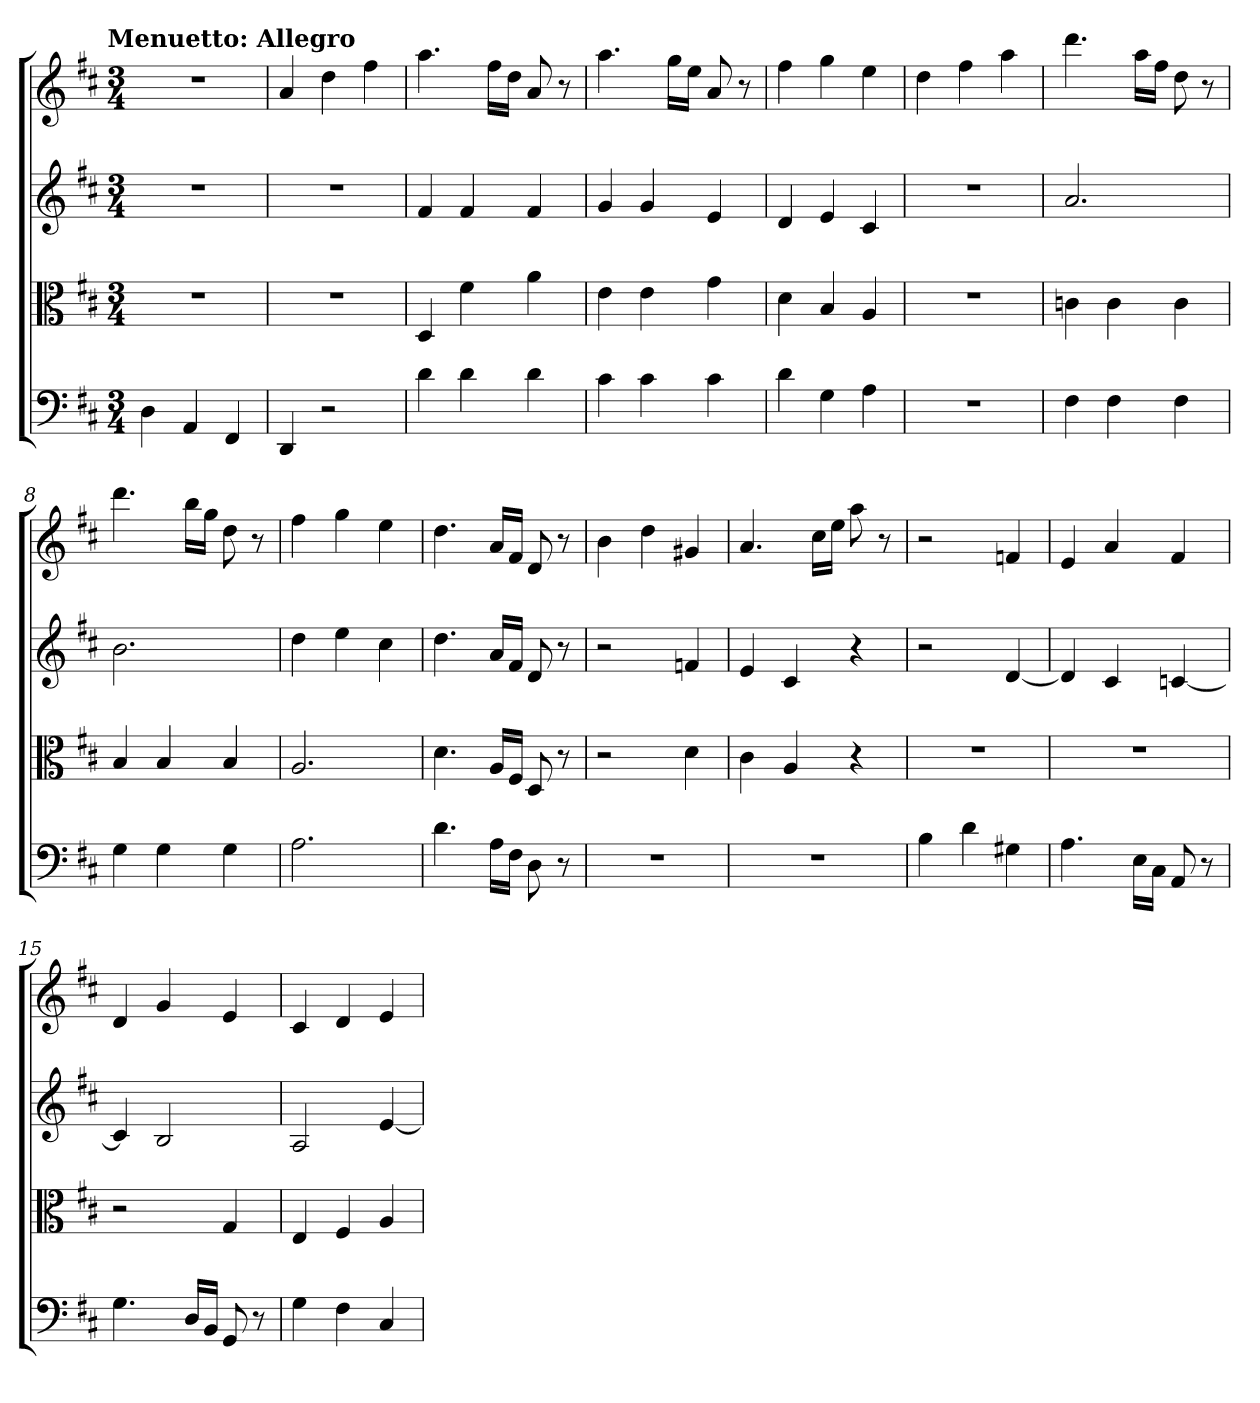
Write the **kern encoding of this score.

**kern	**kern	**kern	**kern
*part4	*part3	*part2	*part1
*staff4	*staff3	*staff2	*staff1
*clefF4	*clefC3	*	*
*k[f#c#]	*k[f#c#]	*k[f#c#]	*k[f#c#]
*D:	*D:	*D:	*D:
!!LO:TX:omd:t=Menuetto&colon; Allegro
*M3/4	*M3/4	*M3/4	*M3/4
*MM132	*MM132	*MM132	*MM132
=	=	=	=
4D	2.r	2.r	2.r
4AA	.	.	.
4FF#	.	.	.
=2	=2	=2	=2
4DD	2.r	2.r	4a
2r	.	.	4dd
.	.	.	4ff#
=3	=3	=3	=3
4d	4D	4f#	4.aa
4d	4f#	4f#	.
.	.	.	16ff#LL
.	.	.	16ddJJ
4d	4a	4f#	8a
.	.	.	8r
=4	=4	=4	=4
4c#	4e	4g	4.aa
4c#	4e	4g	.
.	.	.	16ggLL
.	.	.	16eeJJ
4c#	4g	4e	8a
.	.	.	8r
=5	=5	=5	=5
4d	4d	4d	4ff#
4G	4B	4e	4gg
4A	4A	4c#	4ee
=6	=6	=6	=6
2.r	2.r	2.r	4dd
.	.	.	4ff#
.	.	.	4aa
=7	=7	=7	=7
4F#	4cn	2.a	4.ddd
4F#	4c	.	.
.	.	.	16aaLL
.	.	.	16ff#JJ
4F#	4c	.	8dd
.	.	.	8r
=8	=8	=8	=8
4G	4B	2.b	4.ddd
4G	4B	.	.
.	.	.	16bbLL
.	.	.	16ggJJ
4G	4B	.	8dd
.	.	.	8r
=9	=9	=9	=9
2.A	2.A	4dd	4ff#
.	.	4ee	4gg
.	.	4cc#	4ee
=10	=10	=10	=10
4.d	4.d	4.dd	4.dd
16A\LL	16A/LL	16aLL	16aLL
16F#\JJ	16F#/JJ	16f#JJ	16f#JJ
8D	8D	8d	8d
8r	8r	8r	8r
=11	=11	=11	=11
2.r	2r	2r	4b
.	.	.	4dd
.	4d	4fn	4g#X
=12	=12	=12	=12
2.r	4c#	4e	4.a
.	4A	4c#	.
.	.	.	16cc#LL
.	.	.	16eeJJ
.	4r	4r	8aa
.	.	.	8r
=13	=13	=13	=13
4B	2.r	2r	2r
4d	.	.	.
4G#X	.	[4d	4fn
=14	=14	=14	=14
4.A	2.r	4d]	4e
.	.	4c#	4a
16E\LL	.	.	.
16C#\JJ	.	.	.
8AA	.	[4cn	4f#
8r	.	.	.
=15	=15	=15	=15
4.G	2r	4c]	4d
.	.	2B	4g
16D/LL	.	.	.
16BB/JJ	.	.	.
8GG	4G	.	4e
8r	.	.	.
=16	=16	=16	=16
4G	4E	2A	4c#
4F#	4F#	.	4d
4C#	4A	[4e	4e
=	=	=	=
*-	*-	*-	*-
